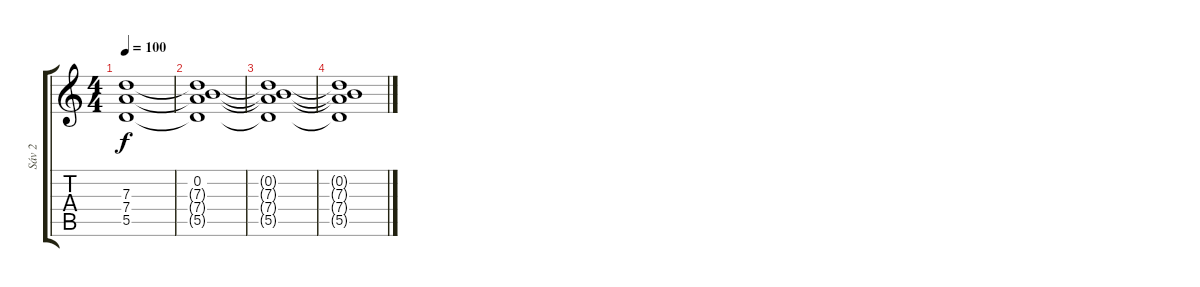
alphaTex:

\track ("Sáv 2" "Sáv 2") {instrument distortionguitar}
\staff {score tabs}
\tuning (E4 B3 G3 D3 A2 E2) {hide}
\ts (4 4)
\tempo 100
\clef g2
\ks c
(7.3 7.4 5.5).1{dy f volume 5} |
(0.2 7.3{t} 7.4{t} 5.5{t}).1 |
(0.2{t} 7.3{t} 7.4{t} 5.5{t}).1{volume 0} |
(0.2{t} 7.3{t} 7.4{t} 5.5{t}).1
